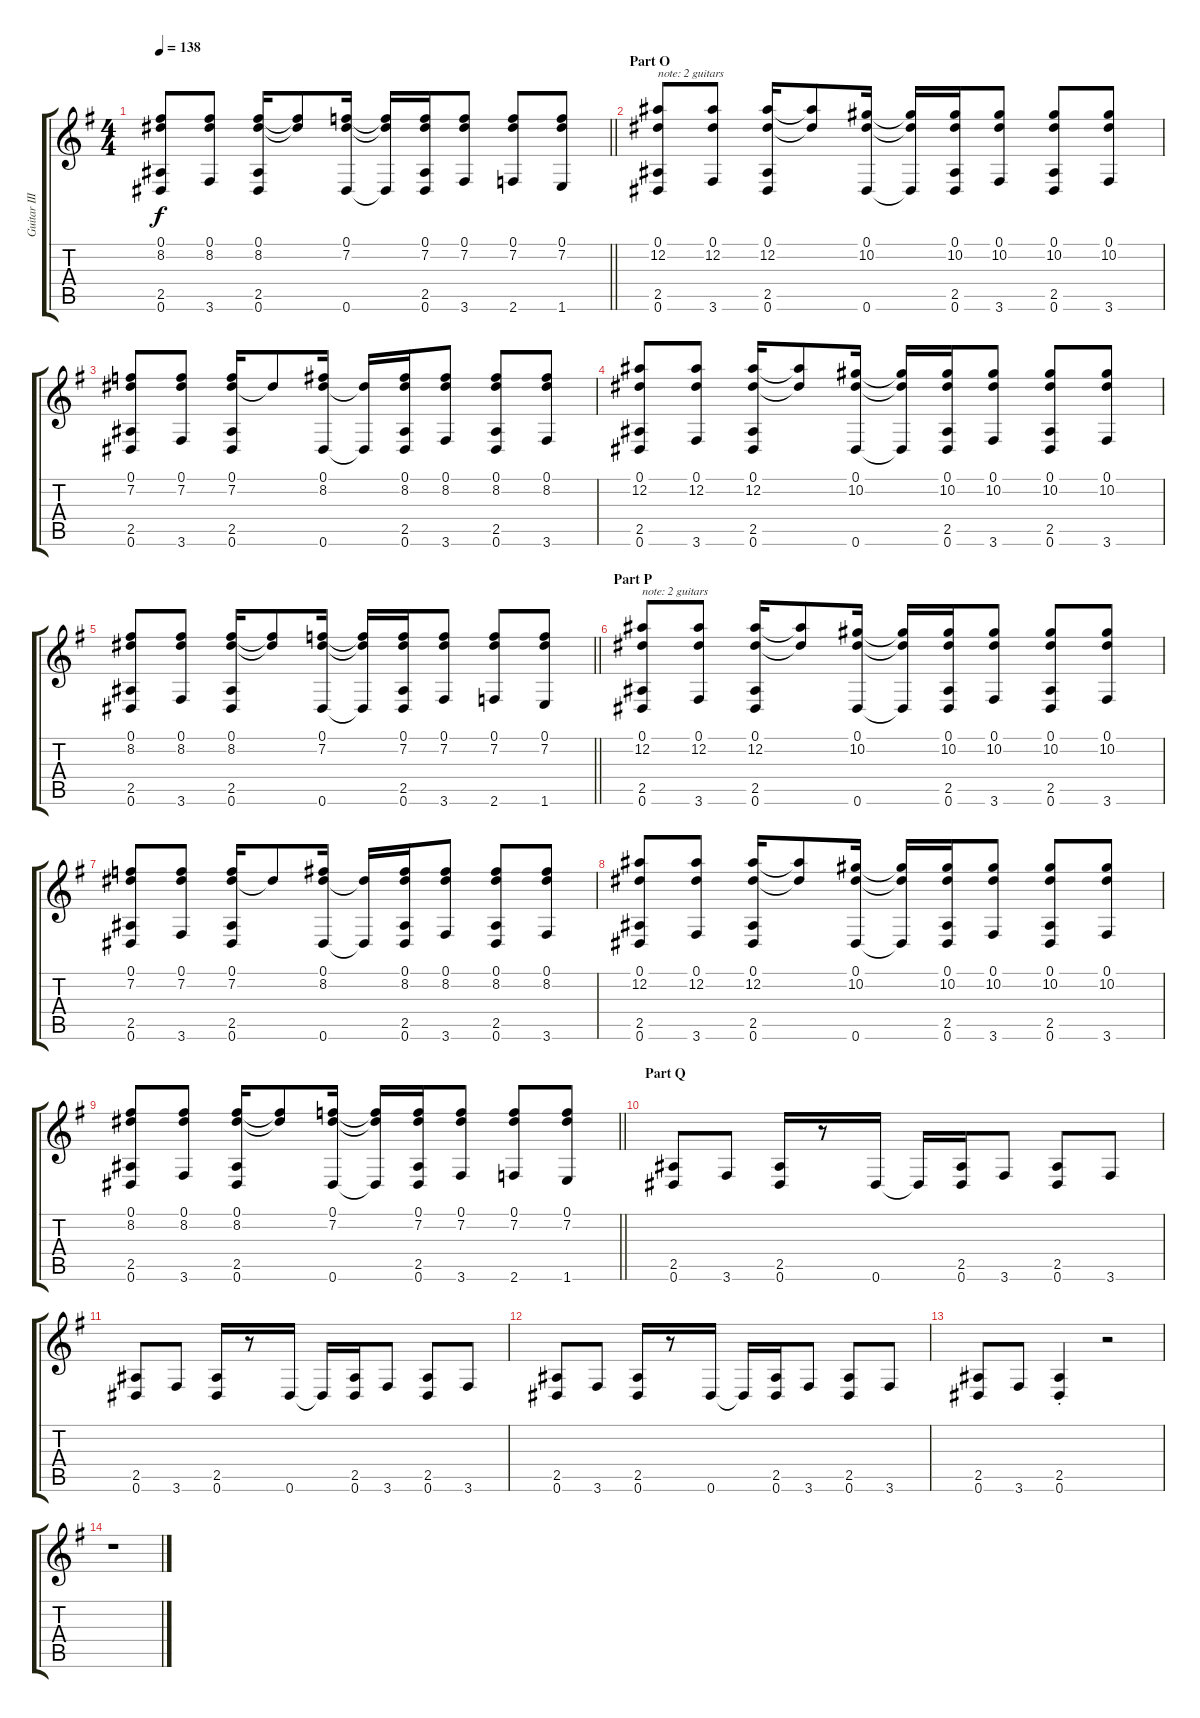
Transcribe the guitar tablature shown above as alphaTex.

\track ("Guitar III (Inoran)" "Guitar III") {instrument distortionguitar}
\staff {score tabs}
\tuning (Eb4 Bb3 Gb3 Db3 Ab2 Eb2) {hide}
\ts (4 4)
\tempo 138
\clef g2
\barLineRight lightlight
\ks g
(0.1 8.2 2.5 0.6).8{dy f} (0.1 8.2 3.6).8 (0.1 8.2 2.5 0.6).16 (0.1{t} 8.2{t}).8 (0.1 7.2 0.6).16 (0.1{t} 7.2{t} 0.6{t}).16 (0.1 7.2 2.5 0.6).16 (0.1 7.2 3.6).8 (0.1 7.2 2.6).8 (0.1 7.2 1.6).8 |
\section ("" "Part O")
(0.1 12.2 2.5 0.6).8{txt "note: 2 guitars"} (0.1 12.2 3.6).8 (0.1 12.2 2.5 0.6).16 (0.1{t} 12.2{t}).8 (0.1 10.2 0.6).16 (0.1{t} 10.2{t} 0.6{t}).16 (0.1 10.2 2.5 0.6).16 (0.1 10.2 3.6).8 (0.1 10.2 2.5 0.6).8 (0.1 10.2 3.6).8 |
(0.1 7.2 2.5 0.6).8 (0.1 7.2 3.6).8 (0.1 7.2 2.5 0.6).16 0.1{t}.8 (0.1 8.2 0.6).16 (0.1{t} 0.6{t}).16 (0.1 8.2 2.5 0.6).16 (0.1 8.2 3.6).8 (0.1 8.2 2.5 0.6).8 (0.1 8.2 3.6).8 |
(0.1 12.2 2.5 0.6).8 (0.1 12.2 3.6).8 (0.1 12.2 2.5 0.6).16 (0.1{t} 12.2{t}).8 (0.1 10.2 0.6).16 (0.1{t} 10.2{t} 0.6{t}).16 (0.1 10.2 2.5 0.6).16 (0.1 10.2 3.6).8 (0.1 10.2 2.5 0.6).8 (0.1 10.2 3.6).8 |
\barLineRight lightlight
(0.1 8.2 2.5 0.6).8 (0.1 8.2 3.6).8 (0.1 8.2 2.5 0.6).16 (0.1{t} 8.2{t}).8 (0.1 7.2 0.6).16 (0.1{t} 7.2{t} 0.6{t}).16 (0.1 7.2 2.5 0.6).16 (0.1 7.2 3.6).8 (0.1 7.2 2.6).8 (0.1 7.2 1.6).8 |
\section ("" "Part P")
(0.1 12.2 2.5 0.6).8{txt "note: 2 guitars"} (0.1 12.2 3.6).8 (0.1 12.2 2.5 0.6).16 (0.1{t} 12.2{t}).8 (0.1 10.2 0.6).16 (0.1{t} 10.2{t} 0.6{t}).16 (0.1 10.2 2.5 0.6).16 (0.1 10.2 3.6).8 (0.1 10.2 2.5 0.6).8 (0.1 10.2 3.6).8 |
(0.1 7.2 2.5 0.6).8 (0.1 7.2 3.6).8 (0.1 7.2 2.5 0.6).16 0.1{t}.8 (0.1 8.2 0.6).16 (0.1{t} 0.6{t}).16 (0.1 8.2 2.5 0.6).16 (0.1 8.2 3.6).8 (0.1 8.2 2.5 0.6).8 (0.1 8.2 3.6).8 |
(0.1 12.2 2.5 0.6).8 (0.1 12.2 3.6).8 (0.1 12.2 2.5 0.6).16 (0.1{t} 12.2{t}).8 (0.1 10.2 0.6).16 (0.1{t} 10.2{t} 0.6{t}).16 (0.1 10.2 2.5 0.6).16 (0.1 10.2 3.6).8 (0.1 10.2 2.5 0.6).8 (0.1 10.2 3.6).8 |
\barLineRight lightlight
(0.1 8.2 2.5 0.6).8 (0.1 8.2 3.6).8 (0.1 8.2 2.5 0.6).16 (0.1{t} 8.2{t}).8 (0.1 7.2 0.6).16 (0.1{t} 7.2{t} 0.6{t}).16 (0.1 7.2 2.5 0.6).16 (0.1 7.2 3.6).8 (0.1 7.2 2.6).8 (0.1 7.2 1.6).8 |
\section ("" "Part Q")
(2.5 0.6).8 3.6.8 (2.5 0.6).16 r.8 0.6.16 0.6{t}.16 (2.5 0.6).16 3.6.8 (2.5 0.6).8 3.6.8 |
(2.5 0.6).8 3.6.8 (2.5 0.6).16 r.8 0.6.16 0.6{t}.16 (2.5 0.6).16 3.6.8 (2.5 0.6).8 3.6.8 |
(2.5 0.6).8 3.6.8 (2.5 0.6).16 r.8 0.6.16 0.6{t}.16 (2.5 0.6).16 3.6.8 (2.5 0.6).8 3.6.8 |
(2.5 0.6).8 3.6.8 (2.5{st} 0.6{st}).4 r.2 |
r.1
